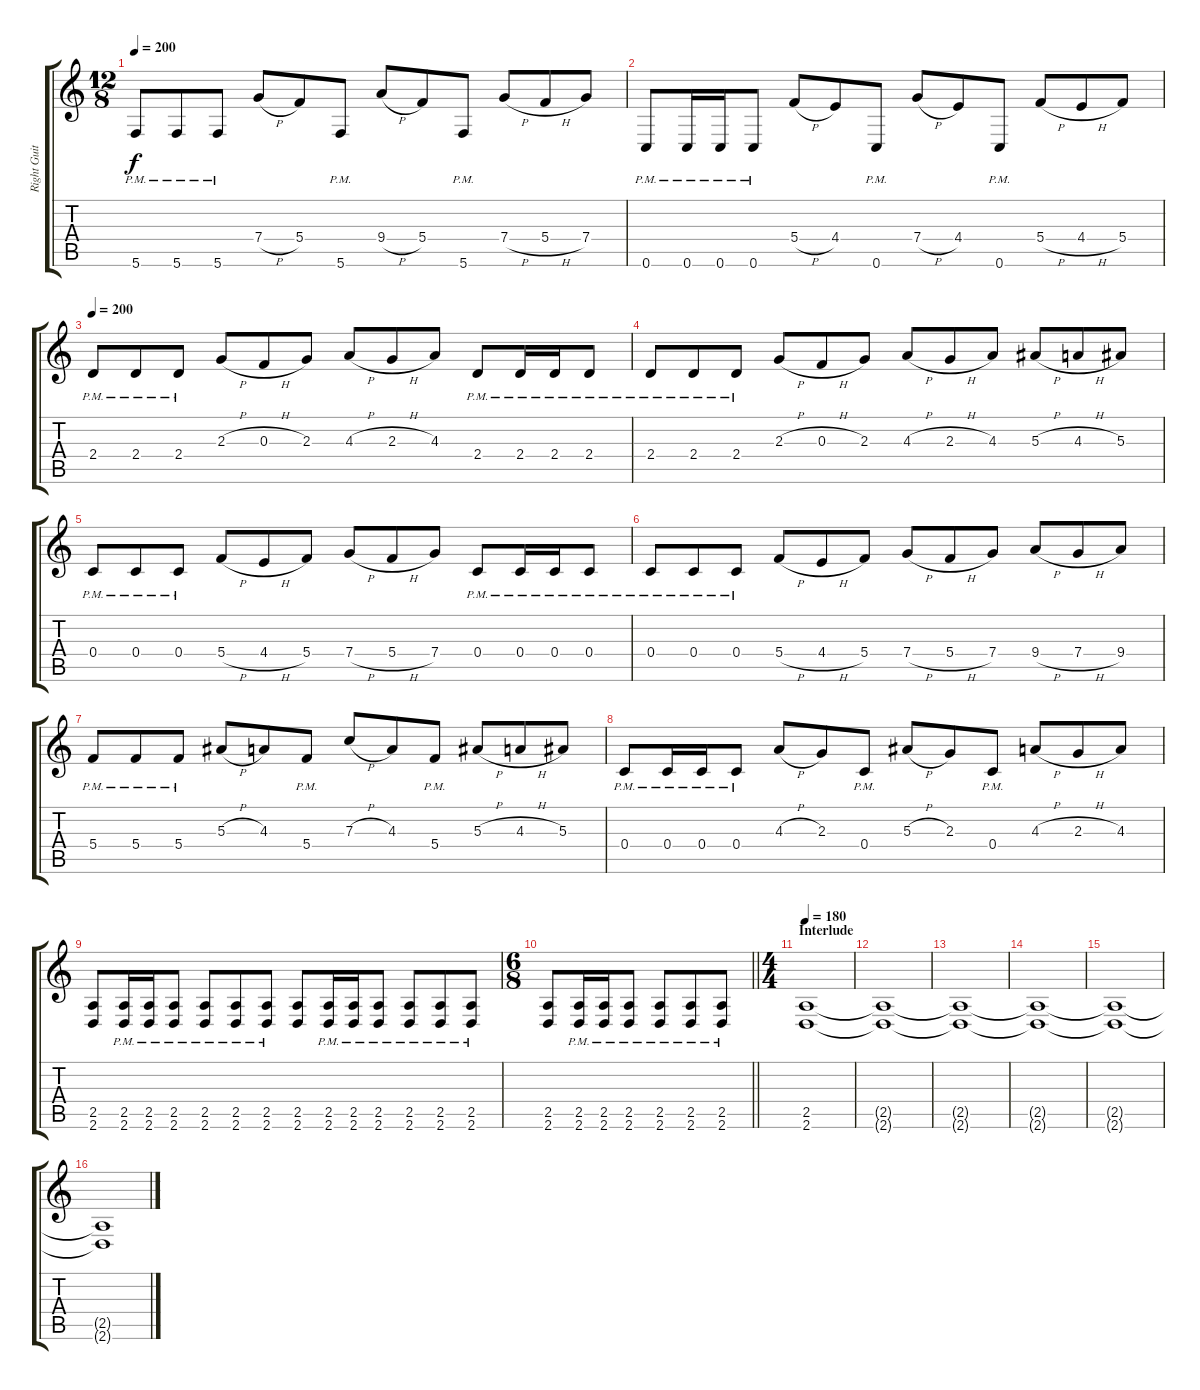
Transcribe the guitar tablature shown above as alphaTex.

\track ("Right Guitar" "Right Guit") {instrument distortionguitar}
\staff {score tabs}
\tuning (D4 A3 F3 C3 G2 C2) {hide}
\ts (12 8)
\tempo 200
\clef g2
\ks c
5.6{pm}.8{dy f} 5.6{pm}.8 5.6{pm}.8 7.4{h}.8 5.4.8 5.6{pm}.8 9.4{h}.8 5.4.8 5.6{pm}.8 7.4{h}.8 5.4{h}.8 7.4.8 |
0.6{pm}.8 0.6{pm}.16 0.6{pm}.16 0.6{pm}.8 5.4{h}.8 4.4.8 0.6{pm}.8 7.4{h}.8 4.4.8 0.6{pm}.8 5.4{h}.8 4.4{h}.8 5.4.8 |
\tempo 210
\tempo 200
2.4{pm}.8 2.4{pm}.8 2.4{pm}.8 2.3{h}.8 0.3{h}.8 2.3.8 4.3{h}.8 2.3{h}.8 4.3.8 2.4{pm}.8 2.4{pm}.16 2.4{pm}.16 2.4{pm}.8 |
2.4{pm}.8 2.4{pm}.8 2.4{pm}.8 2.3{h}.8 0.3{h}.8 2.3.8 4.3{h}.8 2.3{h}.8 4.3.8 5.3{h}.8 4.3{h}.8 5.3.8 |
0.4{pm}.8 0.4{pm}.8 0.4{pm}.8 5.4{h}.8 4.4{h}.8 5.4.8 7.4{h}.8 5.4{h}.8 7.4.8 0.4{pm}.8 0.4{pm}.16 0.4{pm}.16 0.4{pm}.8 |
0.4{pm}.8 0.4{pm}.8 0.4{pm}.8 5.4{h}.8 4.4{h}.8 5.4.8 7.4{h}.8 5.4{h}.8 7.4.8 9.4{h}.8 7.4{h}.8 9.4.8 |
5.4{pm}.8 5.4{pm}.8 5.4{pm}.8 5.3{h}.8 4.3.8 5.4{pm}.8 7.3{h}.8 4.3.8 5.4{pm}.8 5.3{h}.8 4.3{h}.8 5.3.8 |
0.4{pm}.8 0.4{pm}.16 0.4{pm}.16 0.4{pm}.8 4.3{h}.8 2.3.8 0.4{pm}.8 5.3{h}.8 2.3.8 0.4{pm}.8 4.3{h}.8 2.3{h}.8 4.3.8 |
(2.5 2.6).8 (2.5{pm} 2.6{pm}).16 (2.5{pm} 2.6{pm}).16 (2.5{pm} 2.6{pm}).8 (2.5{pm} 2.6{pm}).8 (2.5{pm} 2.6{pm}).8 (2.5{pm} 2.6{pm}).8 (2.5 2.6).8 (2.5{pm} 2.6{pm}).16 (2.5{pm} 2.6{pm}).16 (2.5{pm} 2.6{pm}).8 (2.5{pm} 2.6{pm}).8 (2.5{pm} 2.6{pm}).8 (2.5{pm} 2.6{pm}).8 |
\ts (6 8)
\barLineRight lightlight
(2.5 2.6).8 (2.5{pm} 2.6{pm}).16 (2.5{pm} 2.6{pm}).16 (2.5{pm} 2.6{pm}).8 (2.5{pm} 2.6{pm}).8 (2.5{pm} 2.6{pm}).8 (2.5{pm} 2.6{pm}).8 |
\ts (4 4)
\section ("" "Interlude")
\tempo 180
(2.5 2.6).1 |
(2.5{t} 2.6{t}).1{volume 0} |
(2.5{t} 2.6{t}).1 |
(2.5{t} 2.6{t}).1 |
(2.5{t} 2.6{t}).1 |
(2.5{t} 2.6{t}).1
